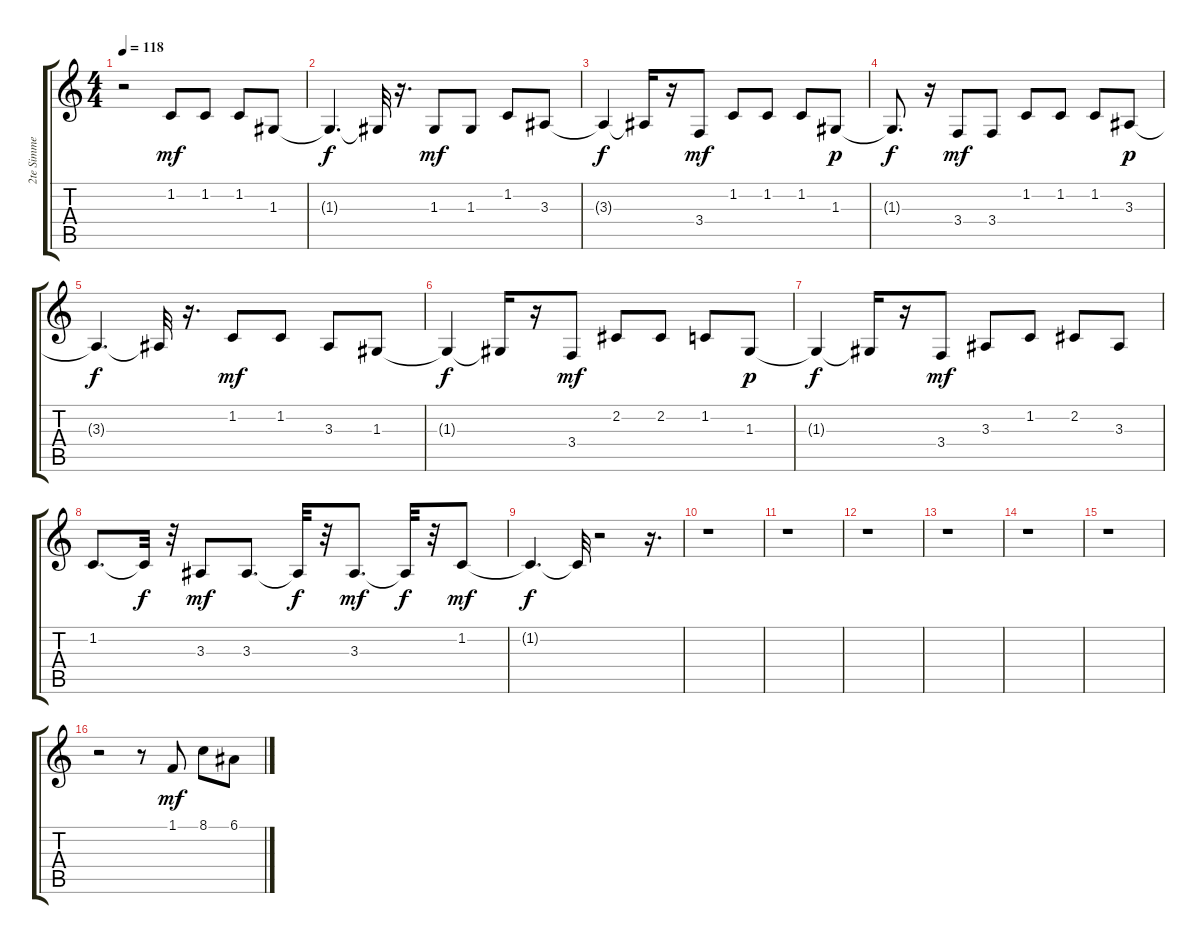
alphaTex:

\track ("2te Simme" "2te Simme") {instrument tuba}
\staff {score tabs}
\tuning (E4 B3 G3 D3 A2 E2) {hide}
\ts (4 4)
\tempo 118
\clef g2
\ks c
r.2{dy f} 1.2.8{dy mf} 1.2.8 1.2.8 1.3.8 |
1.3{t}.4{d dy f} 1.3{t}.32 r.16{d} 1.3.8{dy mf} 1.3.8 1.2.8 3.3.8 |
3.3{t}.4{dy f} 3.3{t}.16 r.16 3.4.8{dy mf} 1.2.8 1.2.8 1.2.8 1.3.8{dy p} |
1.3{t}.8{d dy f} r.16 3.4.8{dy mf} 3.4.8 1.2.8 1.2.8 1.2.8 3.3.8{dy p} |
3.3{t}.4{d dy f} 3.3{t}.32 r.16{d} 1.2.8{dy mf} 1.2.8 3.3.8 1.3.8 |
1.3{t}.4{dy f} 1.3{t}.16 r.16 3.4.8{dy mf} 2.2.8 2.2.8 1.2.8 1.3.8{dy p} |
1.3{t}.4{dy f} 1.3{t}.16 r.16 3.4.8{dy mf} 3.3.8 1.2.8 2.2.8 3.3.8 |
1.2.8{d} 1.2{t}.32{dy f} r.32 3.3.8{dy mf} 3.3.8{d} 3.3{t}.32{dy f} r.32 3.3.8{d dy mf} 3.3{t}.32{dy f} r.32 1.2.8{dy mf} |
1.2{t}.4{d dy f} 1.2{t}.32 r.2 r.16{d} |
r.1 |
r.1 |
r.1 |
r.1 |
r.1 |
r.1 |
r.2 r.8 1.1.8{dy mf} 8.1.8 6.1.8
